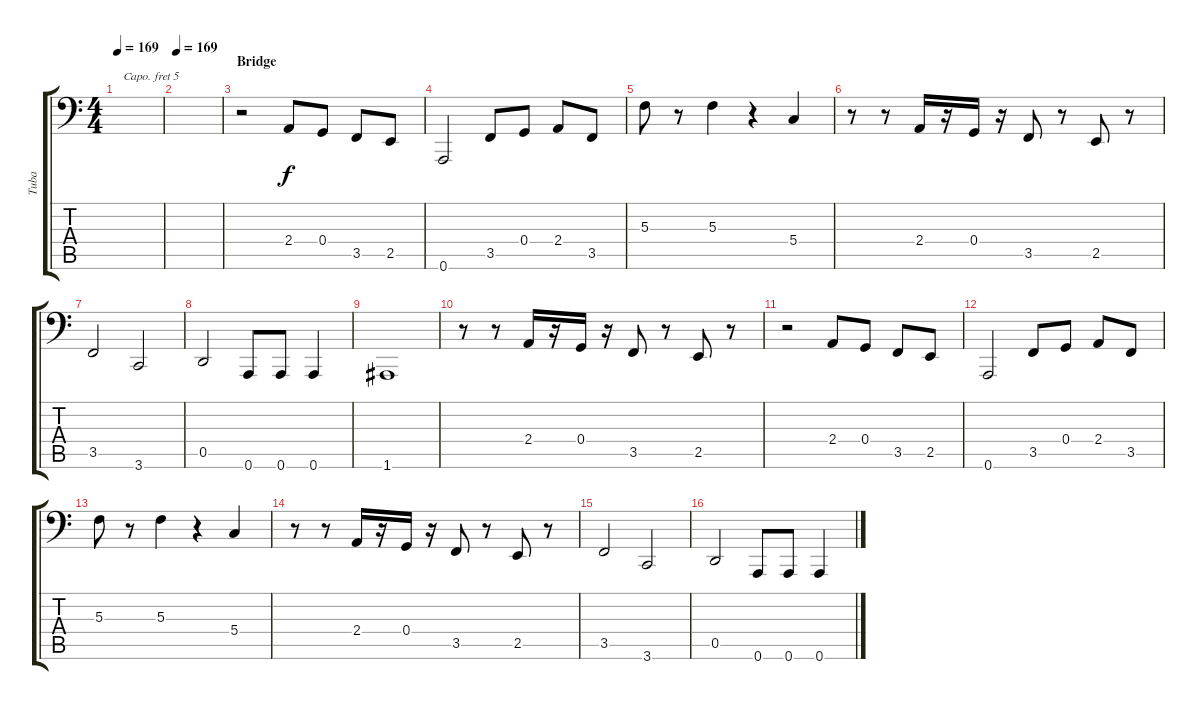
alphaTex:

\track ("Tuba" "Tuba") {instrument tuba}
\staff {score tabs}
\capo 5
\tuning (E3 B2 G2 D2 A1 E1) {hide}
\ts (4 4)
\tempo 169
\clef f4
\ks c
|
\tempo 169
|
\section ("" "Bridge")
r.2{volume 13} 2.4.8 0.4.8 3.5.8 2.5.8 |
0.6.2 3.5.8 0.4.8 2.4.8 3.5.8 |
5.3.8 r.8 5.3.4 r.4 5.4.4 |
r.8 r.8 2.4.16 r.16 0.4.16 r.16 3.5.8 r.8 2.5.8 r.8 |
3.5.2 3.6.2 |
0.5.2 0.6.8 0.6.8 0.6.4 |
1.6.1 |
r.8 r.8 2.4.16 r.16 0.4.16 r.16 3.5.8 r.8 2.5.8 r.8 |
r.2{volume 13} 2.4.8 0.4.8 3.5.8 2.5.8 |
0.6.2 3.5.8 0.4.8 2.4.8 3.5.8 |
5.3.8 r.8 5.3.4 r.4 5.4.4 |
r.8 r.8 2.4.16 r.16 0.4.16 r.16 3.5.8 r.8 2.5.8 r.8 |
3.5.2 3.6.2 |
0.5.2 0.6.8 0.6.8 0.6.4
